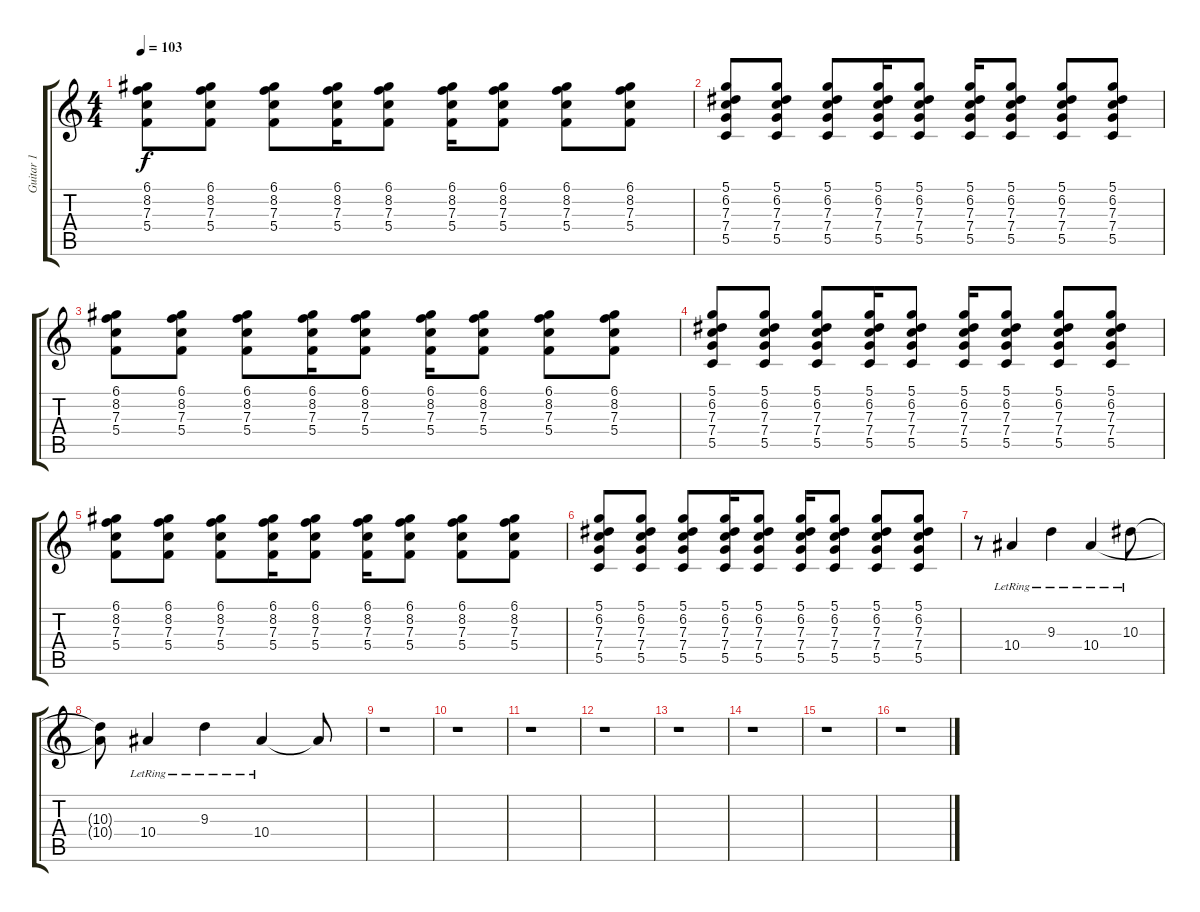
\track ("Guitar 1" "Guitar 1") {instrument acousticguitarsteel}
\staff {score tabs}
\tuning (D4 A3 F3 C3 G2 D2) {hide}
\ts (4 4)
\tempo 103
\clef g2
\ks c
(6.1 8.2 7.3 5.4).8{dy f} (6.1 8.2 7.3 5.4).8 (6.1 8.2 7.3 5.4).8 (6.1 8.2 7.3 5.4).16 (6.1 8.2 7.3 5.4).8 (6.1 8.2 7.3 5.4).16 (6.1 8.2 7.3 5.4).8 (6.1 8.2 7.3 5.4).8 (6.1 8.2 7.3 5.4).8 |
(5.1 6.2 7.3 7.4 5.5).8 (5.1 6.2 7.3 7.4 5.5).8 (5.1 6.2 7.3 7.4 5.5).8 (5.1 6.2 7.3 7.4 5.5).16 (5.1 6.2 7.3 7.4 5.5).8 (5.1 6.2 7.3 7.4 5.5).16 (5.1 6.2 7.3 7.4 5.5).8 (5.1 6.2 7.3 7.4 5.5).8 (5.1 6.2 7.3 7.4 5.5).8 |
(6.1 8.2 7.3 5.4).8 (6.1 8.2 7.3 5.4).8 (6.1 8.2 7.3 5.4).8 (6.1 8.2 7.3 5.4).16 (6.1 8.2 7.3 5.4).8 (6.1 8.2 7.3 5.4).16 (6.1 8.2 7.3 5.4).8 (6.1 8.2 7.3 5.4).8 (6.1 8.2 7.3 5.4).8 |
(5.1 6.2 7.3 7.4 5.5).8 (5.1 6.2 7.3 7.4 5.5).8 (5.1 6.2 7.3 7.4 5.5).8 (5.1 6.2 7.3 7.4 5.5).16 (5.1 6.2 7.3 7.4 5.5).8 (5.1 6.2 7.3 7.4 5.5).16 (5.1 6.2 7.3 7.4 5.5).8 (5.1 6.2 7.3 7.4 5.5).8 (5.1 6.2 7.3 7.4 5.5).8 |
(6.1 8.2 7.3 5.4).8 (6.1 8.2 7.3 5.4).8 (6.1 8.2 7.3 5.4).8 (6.1 8.2 7.3 5.4).16 (6.1 8.2 7.3 5.4).8 (6.1 8.2 7.3 5.4).16 (6.1 8.2 7.3 5.4).8 (6.1 8.2 7.3 5.4).8 (6.1 8.2 7.3 5.4).8 |
(5.1 6.2 7.3 7.4 5.5).8 (5.1 6.2 7.3 7.4 5.5).8 (5.1 6.2 7.3 7.4 5.5).8 (5.1 6.2 7.3 7.4 5.5).16 (5.1 6.2 7.3 7.4 5.5).8 (5.1 6.2 7.3 7.4 5.5).16 (5.1 6.2 7.3 7.4 5.5).8 (5.1 6.2 7.3 7.4 5.5).8 (5.1 6.2 7.3 7.4 5.5).8 |
r.8{volume 14} 10.4{lr}.4 9.3{lr}.4 10.4{lr}.4 10.3{lr}.8 |
(10.3{t} 10.4{t}).8 10.4{lr}.4 9.3{lr}.4 10.4{lr}.4 10.4{t}.8 |
r.1 |
r.1 |
r.1 |
r.1 |
r.1 |
r.1 |
r.1 |
r.1
